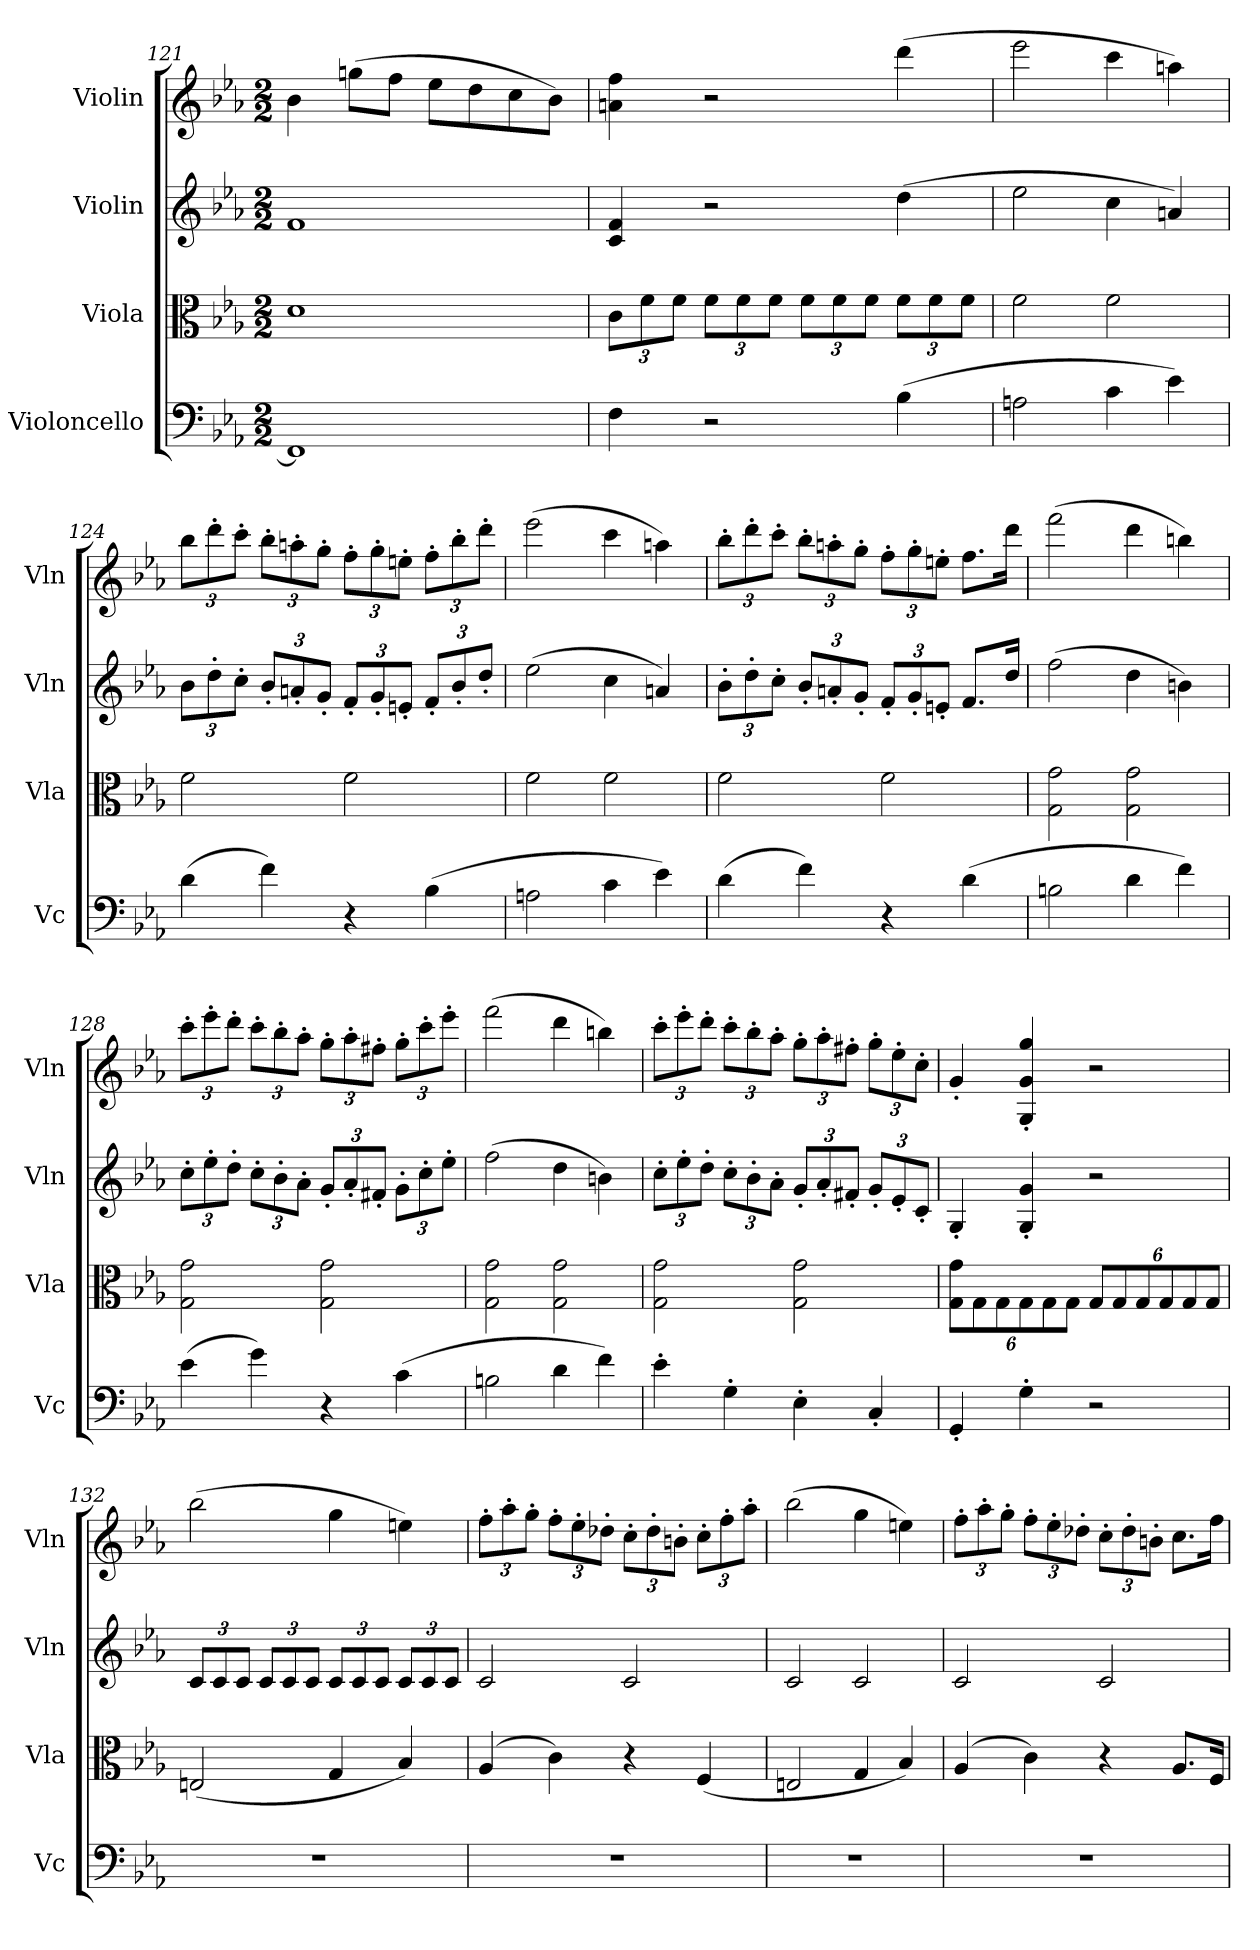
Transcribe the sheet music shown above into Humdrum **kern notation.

**kern	**kern	**kern	**kern
*part4	*part3	*part2	*part1
*staff4	*staff3	*staff2	*staff1
*I"Violoncello	*I"Viola	*I"Violin	*I"Violin
*I'Vc	*I'Vla	*I'Vln	*I'Vln
*clefF4	*clefC3	*clefG2	*clefG2
*k[b-e-a-]	*k[b-e-a-]	*k[b-e-a-]	*k[b-e-a-]
*M2/2	*M2/2	*M2/2	*M2/2
=121	=121	=121	=121
1FF]	1d	1f	4b-\
.	.	.	(8ggn\L
.	.	.	8ff\J
.	.	.	8ee-\L
.	.	.	8dd\
.	.	.	8cc\
.	.	.	8b-\J)
=122	=122	=122	=122
4F\	12c\L	4c/ 4f/	4an\ 4ff\
.	12f\	.	.
.	12f\J	.	.
2r	12f\L	2r	2r
.	12f\	.	.
.	12f\J	.	.
.	12f\L	.	.
.	12f\	.	.
.	12f\J	.	.
(4B-\	12f\L	(4dd\	(4ddd\
.	12f\	.	.
.	12f\J	.	.
=123	=123	=123	=123
2An\	2f\	2ee-\	2eee-\
4c\	2f\	4cc\	4ccc\
4e-\)	.	4an/)	4aan\)
=124	=124	=124	=124
(4d\	2f\	12b-\L	12bb-\L
.	.	12dd'\	12ddd'\
.	.	12cc'\J	12ccc'\J
4f\)	.	12b-'/L	12bb-'\L
.	.	12an'/	12aan'\
.	.	12g'/J	12gg'\J
4r	2f\	12f'/L	12ff'\L
.	.	12g'/	12gg'\
.	.	12en'/J	12een'\J
(4B-\	.	12f'/L	12ff'\L
.	.	12b-'/	12bb-'\
.	.	12dd'/J	12ddd'\J
=125	=125	=125	=125
2An\	2f\	(2ee-\	(2eee-\
4c\	2f\	4cc\	4ccc\
4e-\)	.	4an/)	4aan\)
=126	=126	=126	=126
(4d\	2f\	12b-'\L	12bb-'\L
.	.	12dd'\	12ddd'\
.	.	12cc'\J	12ccc'\J
4f\)	.	12b-'/L	12bb-'\L
.	.	12an'/	12aan'\
.	.	12g'/J	12gg'\J
4r	2f\	12f'/L	12ff'\L
.	.	12g'/	12gg'\
.	.	12en'/J	12een'\J
(4d\	.	8.f/L	8.ff\L
.	.	16dd/Jk	16ddd\Jk
=127	=127	=127	=127
2Bn\	2G\ 2g\	(2ff\	(2fff\
4d\	2G\ 2g\	4dd\	4ddd\
4f\)	.	4bn\)	4bbn\)
=128	=128	=128	=128
(4e-\	2G\ 2g\	12cc'\L	12ccc'\L
.	.	12ee-'\	12eee-'\
.	.	12dd'\J	12ddd'\J
4g\)	.	12cc'\L	12ccc'\L
.	.	12b-'\	12bb-'\
.	.	12a-'\J	12aa-'\J
4r	2G\ 2g\	12g'/L	12gg'\L
.	.	12a-'/	12aa-'\
.	.	12f#X'/J	12ff#X'\J
(4c\	.	12g'\L	12gg'\L
.	.	12cc'\	12ccc'\
.	.	12ee-'\J	12eee-'\J
=129	=129	=129	=129
2Bn\	2G\ 2g\	(2ff\	(2fff\
4d\	2G\ 2g\	4dd\	4ddd\
4f\)	.	4bn\)	4bbn\)
=130	=130	=130	=130
4e-'\	2G\ 2g\	12cc'\L	12ccc'\L
.	.	12ee-'\	12eee-'\
.	.	12dd'\J	12ddd'\J
4G'\	.	12cc'\L	12ccc'\L
.	.	12b-'\	12bb-'\
.	.	12a-'\J	12aa-'\J
4E-'\	2G\ 2g\	12g'/L	12gg'\L
.	.	12a-'/	12aa-'\
.	.	12f#X'/J	12ff#X'\J
4C'/	.	12g'/L	12gg'\L
.	.	12e-'/	12ee-'\
.	.	12c'/J	12cc'\J
=131	=131	=131	=131
4GG'/	12G\ 12g\L	4G'/	4g'/
.	12G\	.	.
.	12G\	.	.
4G'\	12G\	4G'/ 4g'/	4G'/ 4g'/ 4gg'/
.	12G\	.	.
.	12G\J	.	.
2r	12G/L	2r	2r
.	12G/	.	.
.	12G/	.	.
.	12G/	.	.
.	12G/	.	.
.	12G/J	.	.
=132	=132	=132	=132
1r	(2En/	12c/L	(2bb-\
.	.	12c/	.
.	.	12c/J	.
.	.	12c/L	.
.	.	12c/	.
.	.	12c/J	.
.	4G/	12c/L	4gg\
.	.	12c/	.
.	.	12c/J	.
.	4B-/)	12c/L	4een\)
.	.	12c/	.
.	.	12c/J	.
=133	=133	=133	=133
1r	(4A-/	2c/	12ff'\L
.	.	.	12aa-'\
.	.	.	12gg'\J
.	4c\)	.	12ff'\L
.	.	.	12ee-'\
.	.	.	12dd-X'\J
.	4r	2c/	12cc'\L
.	.	.	12dd-'\
.	.	.	12bn'\J
.	(4F/	.	12cc'\L
.	.	.	12ff'\
.	.	.	12aa-'\J
=134	=134	=134	=134
1r	2En/	2c/	(2bb-\
.	4G/	2c/	4gg\
.	4B-/)	.	4een\)
=135	=135	=135	=135
1r	(4A-/	2c/	12ff'\L
.	.	.	12aa-'\
.	.	.	12gg'\J
.	4c\)	.	12ff'\L
.	.	.	12ee-'\
.	.	.	12dd-X'\J
.	4r	2c/	12cc'\L
.	.	.	12dd-'\
.	.	.	12bn'\J
.	8.A-/L	.	8.cc\L
.	16F/Jk	.	16ff\Jk
=	=	=	=
*-	*-	*-	*-
